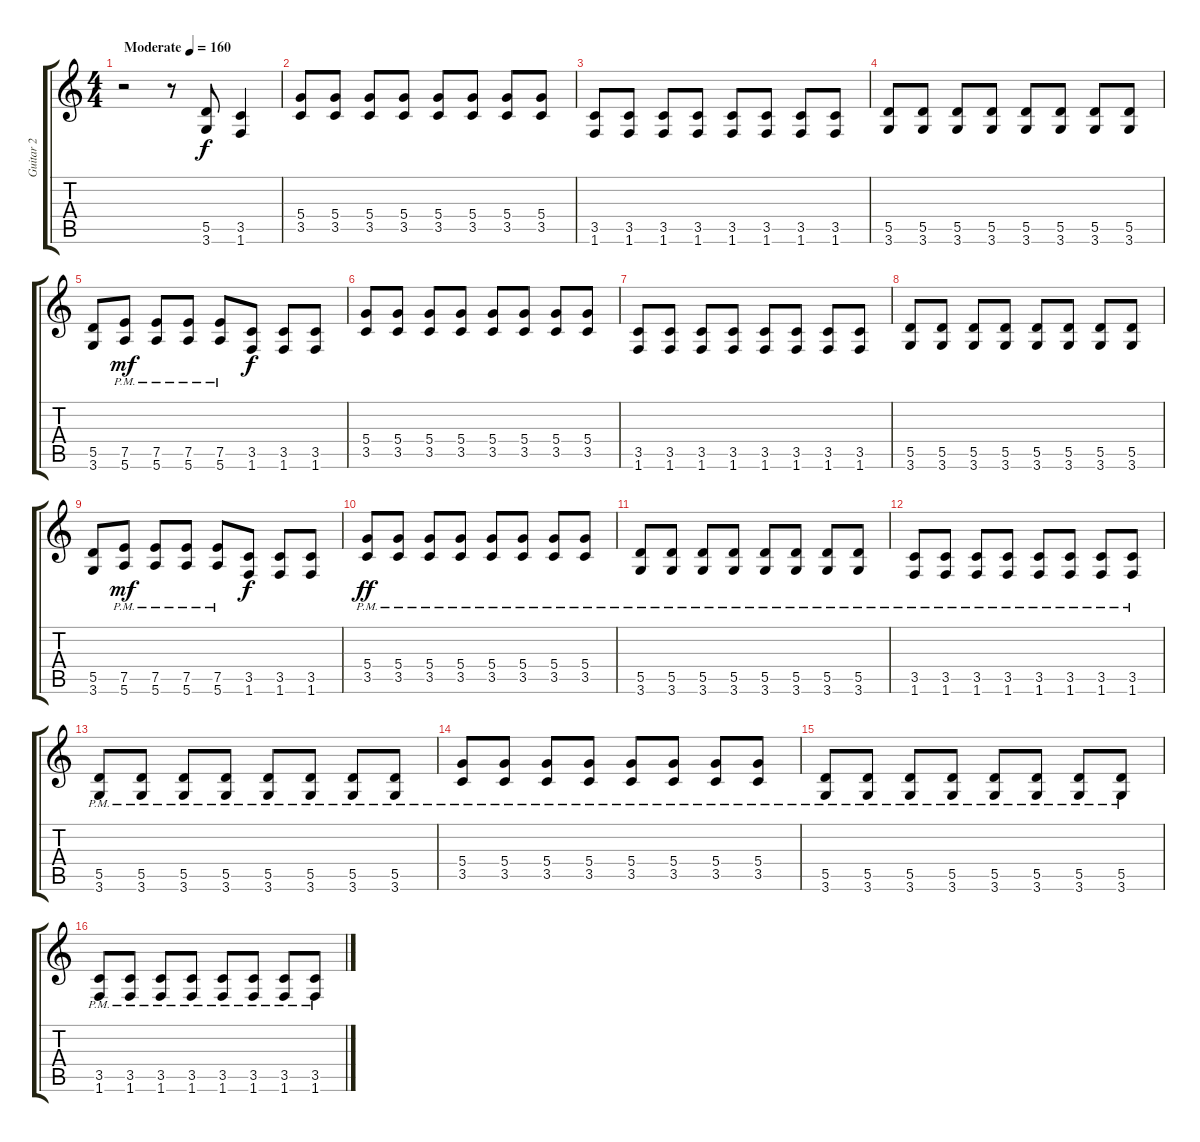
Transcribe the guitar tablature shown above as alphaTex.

\track ("Guitar 2" "Guitar 2") {instrument distortionguitar}
\staff {score tabs}
\tuning (E4 B3 G3 D3 A2 E2) {hide}
\ts (4 4)
\tempo (160 "Moderate")
\clef g2
\ks c
r.2{dy f instrument distortionguitar} r.8 (5.5 3.6).8 (3.5 1.6).4 |
(5.4 3.5).8 (5.4 3.5).8 (5.4 3.5).8 (5.4 3.5).8 (5.4 3.5).8 (5.4 3.5).8 (5.4 3.5).8 (5.4 3.5).8 |
(3.5 1.6).8 (3.5 1.6).8 (3.5 1.6).8 (3.5 1.6).8 (3.5 1.6).8 (3.5 1.6).8 (3.5 1.6).8 (3.5 1.6).8 |
(5.5 3.6).8 (5.5 3.6).8 (5.5 3.6).8 (5.5 3.6).8 (5.5 3.6).8 (5.5 3.6).8 (5.5 3.6).8 (5.5 3.6).8 |
(5.5 3.6).8 (7.5{pm} 5.6{pm}).8{dy mf} (7.5{pm} 5.6{pm}).8 (7.5{pm} 5.6{pm}).8 (7.5{pm} 5.6{pm}).8 (3.5 1.6).8{dy f} (3.5 1.6).8 (3.5 1.6).8 |
(5.4 3.5).8 (5.4 3.5).8 (5.4 3.5).8 (5.4 3.5).8 (5.4 3.5).8 (5.4 3.5).8 (5.4 3.5).8 (5.4 3.5).8 |
(3.5 1.6).8 (3.5 1.6).8 (3.5 1.6).8 (3.5 1.6).8 (3.5 1.6).8 (3.5 1.6).8 (3.5 1.6).8 (3.5 1.6).8 |
(5.5 3.6).8 (5.5 3.6).8 (5.5 3.6).8 (5.5 3.6).8 (5.5 3.6).8 (5.5 3.6).8 (5.5 3.6).8 (5.5 3.6).8 |
(5.5 3.6).8 (7.5{pm} 5.6{pm}).8{dy mf} (7.5{pm} 5.6{pm}).8 (7.5{pm} 5.6{pm}).8 (7.5{pm} 5.6{pm}).8 (3.5 1.6).8{dy f} (3.5 1.6).8 (3.5 1.6).8 |
(5.4{pm} 3.5{pm}).8{dy ff} (5.4{pm} 3.5{pm}).8 (5.4{pm} 3.5{pm}).8 (5.4{pm} 3.5{pm}).8 (5.4{pm} 3.5{pm}).8 (5.4{pm} 3.5{pm}).8 (5.4{pm} 3.5{pm}).8 (5.4{pm} 3.5{pm}).8 |
(5.5{pm} 3.6{pm}).8 (5.5{pm} 3.6{pm}).8 (5.5{pm} 3.6{pm}).8 (5.5{pm} 3.6{pm}).8 (5.5{pm} 3.6{pm}).8 (5.5{pm} 3.6{pm}).8 (5.5{pm} 3.6{pm}).8 (5.5{pm} 3.6{pm}).8 |
(3.5{pm} 1.6{pm}).8 (3.5{pm} 1.6{pm}).8 (3.5{pm} 1.6{pm}).8 (3.5{pm} 1.6{pm}).8 (3.5{pm} 1.6{pm}).8 (3.5{pm} 1.6{pm}).8 (3.5{pm} 1.6{pm}).8 (3.5{pm} 1.6{pm}).8 |
(5.5{pm} 3.6{pm}).8 (5.5{pm} 3.6{pm}).8 (5.5{pm} 3.6{pm}).8 (5.5{pm} 3.6{pm}).8 (5.5{pm} 3.6{pm}).8 (5.5{pm} 3.6{pm}).8 (5.5{pm} 3.6{pm}).8 (5.5{pm} 3.6{pm}).8 |
(5.4{pm} 3.5{pm}).8 (5.4{pm} 3.5{pm}).8 (5.4{pm} 3.5{pm}).8 (5.4{pm} 3.5{pm}).8 (5.4{pm} 3.5{pm}).8 (5.4{pm} 3.5{pm}).8 (5.4{pm} 3.5{pm}).8 (5.4{pm} 3.5{pm}).8 |
(5.5{pm} 3.6{pm}).8 (5.5{pm} 3.6{pm}).8 (5.5{pm} 3.6{pm}).8 (5.5{pm} 3.6{pm}).8 (5.5{pm} 3.6{pm}).8 (5.5{pm} 3.6{pm}).8 (5.5{pm} 3.6{pm}).8 (5.5{pm} 3.6{pm}).8 |
(3.5{pm} 1.6{pm}).8 (3.5{pm} 1.6{pm}).8 (3.5{pm} 1.6{pm}).8 (3.5{pm} 1.6{pm}).8 (3.5{pm} 1.6{pm}).8 (3.5{pm} 1.6{pm}).8 (3.5{pm} 1.6{pm}).8 (3.5{pm} 1.6{pm}).8
